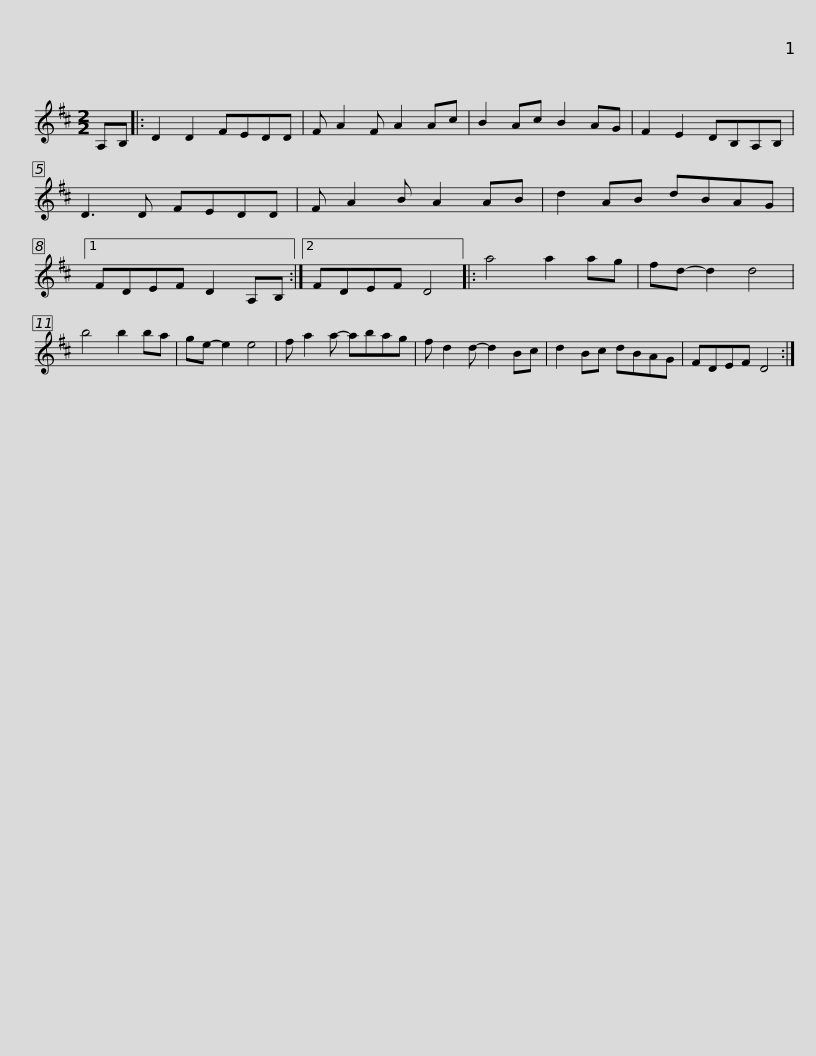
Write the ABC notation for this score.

X:1
L:1/8
M:2/2
I:linebreak $
K:D
V:1 treble
V:1
 A,B, |: D2 D2 FEDD | F A2 F A2 Ac | B2 Ac B2 AG | F2 E2 DB,A,B, | %5
 D3 D FEDD | F A2 B A2 AB |$ d2 AB dBAG |1 FDEF D2 A,B, :|2 FDEF D4 |: %10
 a4 a2 ag | fd- d2 d4 | b4 b2 ba | ge- e2 e4 |$ f a2 a- abag | %15
 f d2 d- d2 Bc | d2 Bc dBAG | FDEF D4 :| %18
